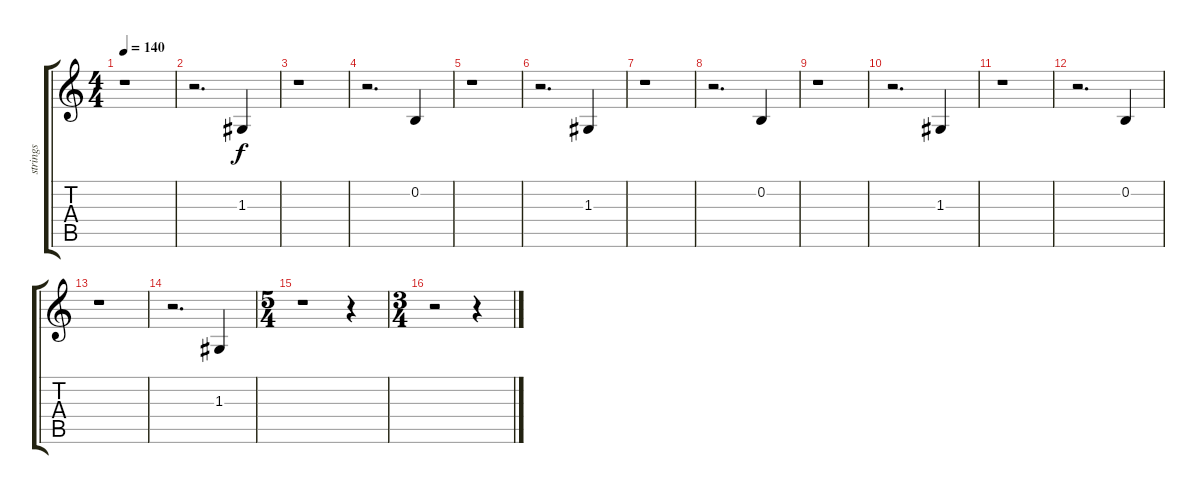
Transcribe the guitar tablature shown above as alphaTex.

\track ("strings" "strings") {instrument stringensemble1}
\staff {score tabs}
\tuning (E4 B3 G3 D3 A2 E2) {hide}
\ts (4 4)
\tempo 140
\clef g2
\ks c
r.1{dy f} |
r.2{d} 1.3.4 |
r.1 |
r.2{d} 0.2.4 |
r.1 |
r.2{d} 1.3.4 |
r.1 |
r.2{d} 0.2.4 |
r.1 |
r.2{d} 1.3.4 |
r.1 |
r.2{d} 0.2.4 |
r.1 |
r.2{d} 1.3.4 |
\ts (5 4)
r.1 r.4 |
\ts (3 4)
r.2 r.4
